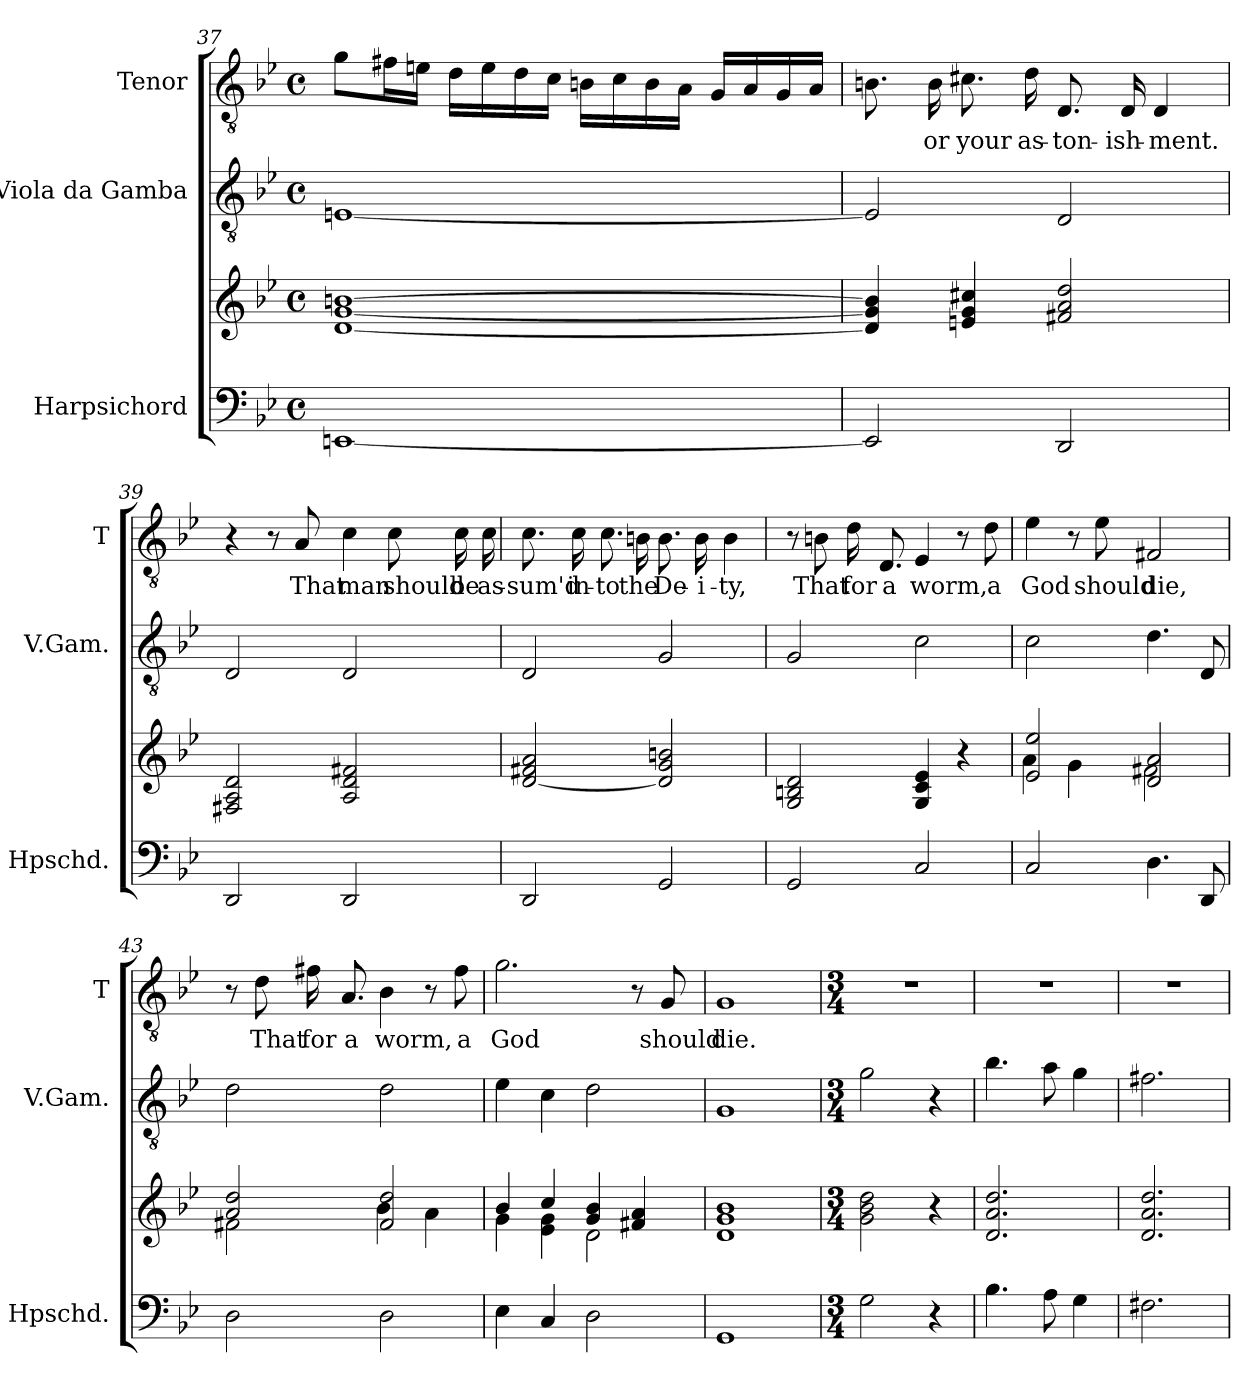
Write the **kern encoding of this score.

**kern	**kern	**kern	**kern	**text
*part3	*part3	*part2	*part1	*part1
*staff4	*staff3	*staff2	*staff1	*staff1
*I"Harpsichord	*	*I"Viola da Gamba	*I"Tenor	*
*I'Hpschd.	*	*I'V.Gam.	*I'T	*
!!LO:LB:g=z
*clefF4	*clefG2	*clefGv2	*clefGv2	*
*	*	*ITrd7c12	*	*
*k[b-e-]	*k[b-e-]	*k[b-e-]	*k[b-e-]	*
*B-:	*B-:	*B-:	*B-:	*
*M4/4	*M4/4	*M4/4	*M4/4	*
*met(c)	*met(c)	*met(c)	*met(c)	*
=37	=37	=37	=37	=37
[1EEn	[1d [1g [1bn	[1EEn	8g\L	.
.	.	.	16f#X\L	.
.	.	.	16en\JJ	.
.	.	.	16d\LL	.
.	.	.	16e\	.
.	.	.	16d\	.
.	.	.	16c\JJ	.
.	.	.	16Bn\LL	.
.	.	.	16c\	.
.	.	.	16B\	.
.	.	.	16A\JJ	.
.	.	.	16G/LL	.
.	.	.	16A/	.
.	.	.	16G/	.
.	.	.	16A/JJ	.
=38	=38	=38	=38	=38
2EE/]	4d/] 4g/] 4b/]	2EE/]	8.Bn\	.
!	!	!	!	!LO:LY:b
.	.	.	16B\	or
!	!	!	!	!LO:LY:b
.	4en/ 4g/ 4cc#X/	.	8.c#X\	your
!	!	!	!	!LO:LY:b
.	.	.	16d\	as-
!	!	!	!	!LO:LY:b
2DD/	2f#X/ 2a/ 2dd/	2DD/	8.D/	-ton-
!	!	!	!	!LO:LY:b
.	.	.	16D/	-ish-
!	!	!	!	!LO:LY:b
.	.	.	4D/	-ment.
=39	=39	=39	=39	=39
2DD/	2F#X/ 2A/ 2d/	2DD/	4r	.
.	.	.	8r	.
!	!	!	!	!LO:LY:b
.	.	.	8A/	That
!	!	!	!	!LO:LY:b
2DD/	2A/ 2d/ 2f#X/	2DD/	4c\	man
!	!	!	!	!LO:LY:b
.	.	.	8c\	should
!	!	!	!	!LO:LY:b
.	.	.	16c\	be
!	!	!	!	!LO:LY:b
.	.	.	16c\	as-
!!LO:LB:g=z
=40	=40	=40	=40	=40
!	!	!	!	!LO:LY:b
2DD/	[2d/ 2f#X/ 2a/	2DD/	8.c\	-sum'd
!	!	!	!	!LO:LY:b
.	.	.	16c\	in-
!	!	!	!	!LO:LY:b
.	.	.	8.c\	-to
!	!	!	!	!LO:LY:b
.	.	.	16Bn\	the
!	!	!	!	!LO:LY:b
2GG/	2d/] 2g/ 2bn/	2GG/	8.B\	De-
!	!	!	!	!LO:LY:b
.	.	.	16B\	-i-
!	!	!	!	!LO:LY:b
.	.	.	4B\	-ty,
=41	=41	=41	=41	=41
2GG/	2G/ 2Bn/ 2d/	2GG/	8r	.
!	!	!	!	!LO:LY:b
.	.	.	8Bn\	That
!	!	!	!	!LO:LY:b
.	.	.	16d\	for
!	!	!	!	!LO:LY:b
.	.	.	8.D/	a
!	!	!	!	!LO:LY:b
2C/	4G/ 4c/ 4e-/	2C\	4E-i/	worm,
.	4r	.	8r	.
!	!	!	!	!LO:LY:b
.	.	.	8d\	a
=42	=42	=42	=42	=42
*	*^	*	*	*
!	!	!	!	!	!LO:LY:b
2C/	2e-/ 2ee-/	4a\	2C\	4e-\	God
.	.	4g\	.	8r	.
!	!	!	!	!	!LO:LY:b
.	.	.	.	8e-\	should
!	!	!	!	!	!LO:LY:b
4.D\	2d/ 2a/	2f#X\	4.D\	2F#X/	die,
8DD/	.	.	8DD/	.	.
=43	=43	=43	=43	=43	=43
2D\	2a/ 2dd/	2f#X\	2D\	8r	.
!	!	!	!	!	!LO:LY:b
.	.	.	.	8d\	That
!	!	!	!	!	!LO:LY:b
.	.	.	.	16f#X\	for
!	!	!	!	!	!LO:LY:b
.	.	.	.	8.A/	a
!	!	!	!	!	!LO:LY:b
2D\	2f#/ 2dd/	4b-\	2D\	4B-\	worm,
.	.	4a\	.	8r	.
!	!	!	!	!	!LO:LY:b
.	.	.	.	8f#\	a
!!LO:PB:g=z
=44	=44	=44	=44	=44	=44
!	!	!	!	!	!LO:LY:b
4E-\	4b-/	4g\	4E-\	2.g\	God
4C/	4cc/	4e-\ 4g\	4C\	.	.
2D\	4g/ 4b-/	2d\	2D\	.	.
.	4f#X/ 4a/	.	.	8r	.
!	!	!	!	!	!LO:LY:b
.	.	.	.	8G/	should
*	*v	*v	*	*	*
=45	=45	=45	=45	=45
!	!	!	!	!LO:LY:b
1GG	1d 1g 1b-	1GG	1G	die.
=46	=46	=46	=46	=46
*M3/4	*M3/4	*M3/4	*M3/4	*
2G\	2g\ 2b-\ 2dd\	2G\	2.r	.
4r	4r	4r	.	.
=47	=47	=47	=47	=47
4.B-\	2.d/ 2.a/ 2.dd/	4.B-\	2.r	.
8A\	.	8A\	.	.
4G\	.	4G\	.	.
=48	=48	=48	=48	=48
2.F#X\	2.d/ 2.a/ 2.dd/	2.F#X\	2.r	.
=	=	=	=	=
*-	*-	*-	*-	*-
